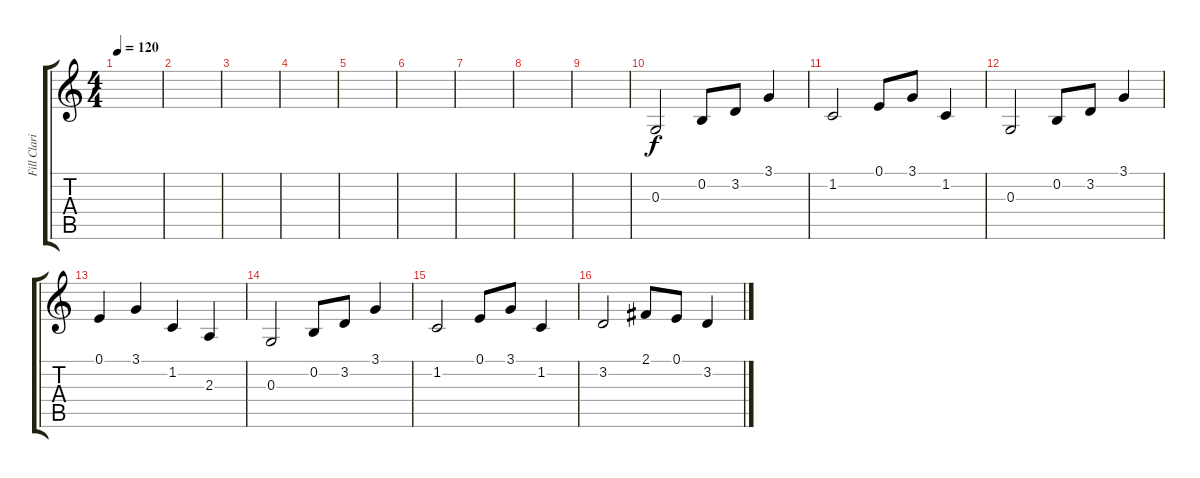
\track ("Fill Clarinet" "Fill Clari") {instrument clarinet}
\staff {score tabs}
\tuning (E4 B3 G3 D3 A2 E2) {hide}
\ts (4 4)
\tempo 120
\clef g2
\ks c
|
|
|
|
|
|
|
|
|
0.3.2 0.2.8 3.2.8 3.1.4 |
1.2.2 0.1.8 3.1.8 1.2.4 |
0.3.2 0.2.8 3.2.8 3.1.4 |
0.1.4 3.1.4 1.2.4 2.3.4 |
0.3.2 0.2.8 3.2.8 3.1.4 |
1.2.2 0.1.8 3.1.8 1.2.4 |
3.2.2 2.1.8 0.1.8 3.2.4
